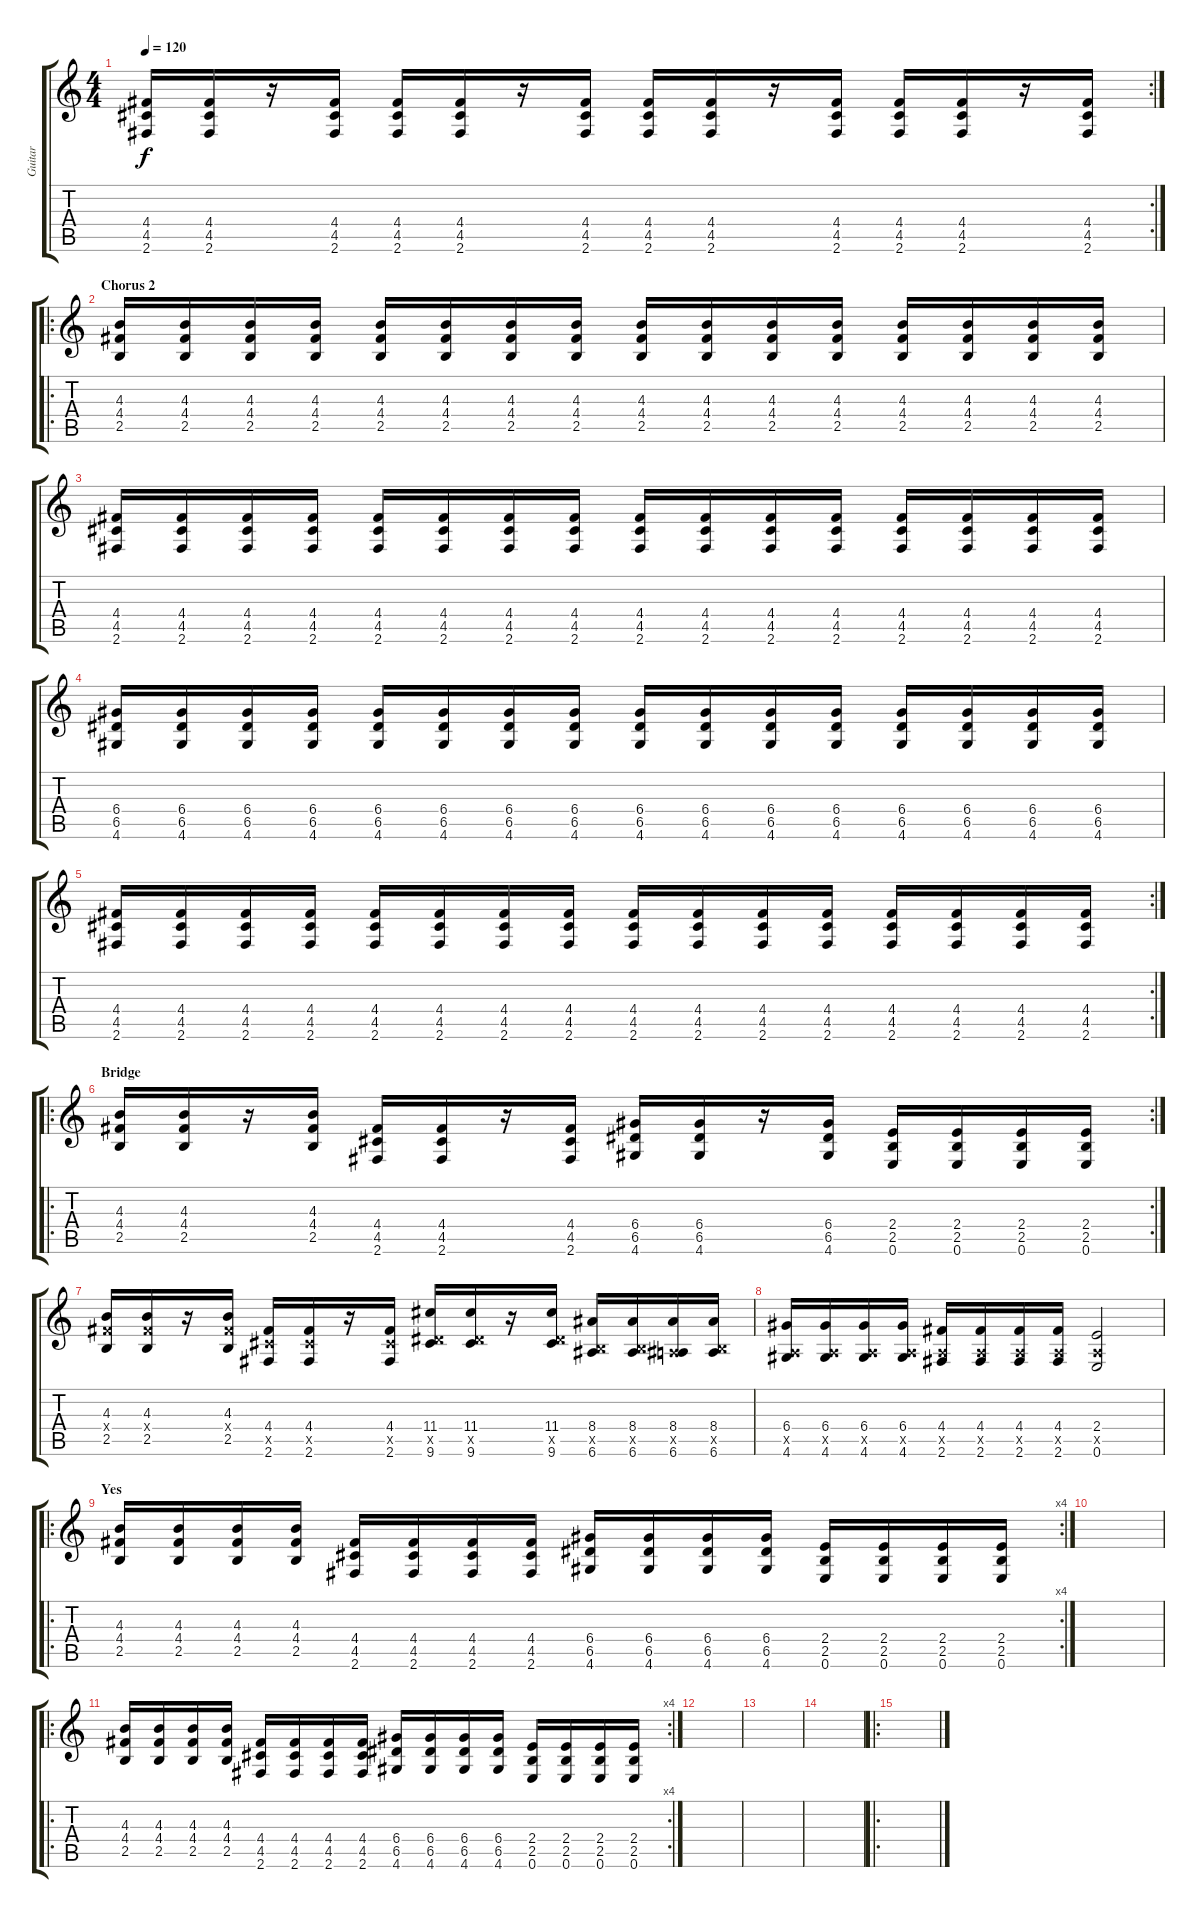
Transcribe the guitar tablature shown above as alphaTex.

\track ("Guitar" "Guitar") {instrument distortionguitar}
\staff {score tabs}
\tuning (E4 B3 G3 D3 A2 E2) {hide}
\rc 2
\ts (4 4)
\tempo 120
\clef g2
\ks c
(4.4 4.5 2.6).16{dy f} (4.4 4.5 2.6).16 r.16 (4.4 4.5 2.6).16 (4.4 4.5 2.6).16 (4.4 4.5 2.6).16 r.16 (4.4 4.5 2.6).16 (4.4 4.5 2.6).16 (4.4 4.5 2.6).16 r.16 (4.4 4.5 2.6).16 (4.4 4.5 2.6).16 (4.4 4.5 2.6).16 r.16 (4.4 4.5 2.6).16 |
\ro
\section ("" "Chorus 2")
(4.3 4.4 2.5).16 (4.3 4.4 2.5).16 (4.3 4.4 2.5).16 (4.3 4.4 2.5).16 (4.3 4.4 2.5).16 (4.3 4.4 2.5).16 (4.3 4.4 2.5).16 (4.3 4.4 2.5).16 (4.3 4.4 2.5).16 (4.3 4.4 2.5).16 (4.3 4.4 2.5).16 (4.3 4.4 2.5).16 (4.3 4.4 2.5).16 (4.3 4.4 2.5).16 (4.3 4.4 2.5).16 (4.3 4.4 2.5).16 |
(4.4 4.5 2.6).16 (4.4 4.5 2.6).16 (4.4 4.5 2.6).16 (4.4 4.5 2.6).16 (4.4 4.5 2.6).16 (4.4 4.5 2.6).16 (4.4 4.5 2.6).16 (4.4 4.5 2.6).16 (4.4 4.5 2.6).16 (4.4 4.5 2.6).16 (4.4 4.5 2.6).16 (4.4 4.5 2.6).16 (4.4 4.5 2.6).16 (4.4 4.5 2.6).16 (4.4 4.5 2.6).16 (4.4 4.5 2.6).16 |
(6.4 6.5 4.6).16 (6.4 6.5 4.6).16 (6.4 6.5 4.6).16 (6.4 6.5 4.6).16 (6.4 6.5 4.6).16 (6.4 6.5 4.6).16 (6.4 6.5 4.6).16 (6.4 6.5 4.6).16 (6.4 6.5 4.6).16 (6.4 6.5 4.6).16 (6.4 6.5 4.6).16 (6.4 6.5 4.6).16 (6.4 6.5 4.6).16 (6.4 6.5 4.6).16 (6.4 6.5 4.6).16 (6.4 6.5 4.6).16 |
\rc 2
(4.4 4.5 2.6).16 (4.4 4.5 2.6).16 (4.4 4.5 2.6).16 (4.4 4.5 2.6).16 (4.4 4.5 2.6).16 (4.4 4.5 2.6).16 (4.4 4.5 2.6).16 (4.4 4.5 2.6).16 (4.4 4.5 2.6).16 (4.4 4.5 2.6).16 (4.4 4.5 2.6).16 (4.4 4.5 2.6).16 (4.4 4.5 2.6).16 (4.4 4.5 2.6).16 (4.4 4.5 2.6).16 (4.4 4.5 2.6).16 |
\ro
\rc 2
\section ("" "Bridge")
(4.3 4.4 2.5).16 (4.3 4.4 2.5).16 r.16 (4.3 4.4 2.5).16 (4.4 4.5 2.6).16 (4.4 4.5 2.6).16 r.16 (4.4 4.5 2.6).16 (6.4 6.5 4.6).16 (6.4 6.5 4.6).16 r.16 (6.4 6.5 4.6).16 (2.4 2.5 0.6).16 (2.4 2.5 0.6).16 (2.4 2.5 0.6).16 (2.4 2.5 0.6).16 |
(4.3 4.4{x} 2.5).16 (4.3 4.4{x} 2.5).16 r.16 (4.3 4.4{x} 2.5).16 (4.4 4.5{x} 2.6).16 (4.4 4.5{x} 2.6).16 r.16 (4.4 4.5{x} 2.6).16 (11.4 6.5{x} 9.6).16 (11.4 6.5{x} 9.6).16 r.16 (11.4 6.5{x} 9.6).16 (8.4 2.5{x} 6.6).16 (8.4 2.5{x} 6.6).16 (8.4 0.5{x} 6.6).16 (8.4 2.5{x} 6.6).16 |
(6.4 0.5{x} 4.6).16 (6.4 0.5{x} 4.6).16 (6.4 0.5{x} 4.6).16 (6.4 0.5{x} 4.6).16 (4.4 0.5{x} 2.6).16 (4.4 0.5{x} 2.6).16 (4.4 0.5{x} 2.6).16 (4.4 0.5{x} 2.6).16 (2.4 0.5{x} 0.6).2 |
\ro
\rc 4
\section ("" "Yes")
(4.3 4.4 2.5).16 (4.3 4.4 2.5).16 (4.3 4.4 2.5).16 (4.3 4.4 2.5).16 (4.4 4.5 2.6).16 (4.4 4.5 2.6).16 (4.4 4.5 2.6).16 (4.4 4.5 2.6).16 (6.4 6.5 4.6).16 (6.4 6.5 4.6).16 (6.4 6.5 4.6).16 (6.4 6.5 4.6).16 (2.4 2.5 0.6).16 (2.4 2.5 0.6).16 (2.4 2.5 0.6).16 (2.4 2.5 0.6).16 |
|
\ro
\rc 4
(4.3 4.4 2.5).16 (4.3 4.4 2.5).16 (4.3 4.4 2.5).16 (4.3 4.4 2.5).16 (4.4 4.5 2.6).16 (4.4 4.5 2.6).16 (4.4 4.5 2.6).16 (4.4 4.5 2.6).16 (6.4 6.5 4.6).16 (6.4 6.5 4.6).16 (6.4 6.5 4.6).16 (6.4 6.5 4.6).16 (2.4 2.5 0.6).16 (2.4 2.5 0.6).16 (2.4 2.5 0.6).16 (2.4 2.5 0.6).16 |
|
|
|
\ro
